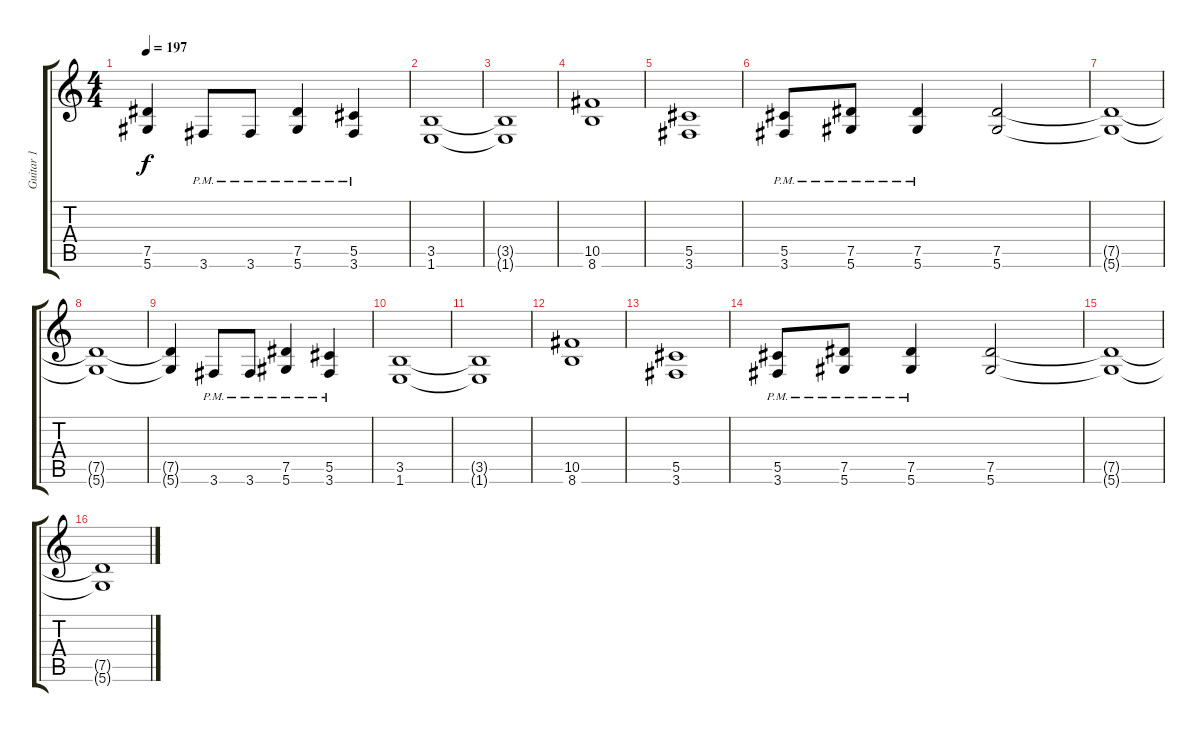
\track ("Guitar 1" "Guitar 1") {instrument acousticguitarsteel}
\staff {score tabs}
\tuning (Eb4 Bb3 Gb3 Db3 Ab2 Eb2) {hide}
\ts (4 4)
\tempo 197
\clef g2
\ks c
(7.5{t} 5.6{t}).4{dy f} 3.6{pm}.8 3.6{pm}.8 (7.5{pm} 5.6{pm}).4 (5.5{pm} 3.6{pm}).4 |
(3.5 1.6).1 |
(3.5{t} 1.6{t}).1 |
(10.5 8.6).1 |
(5.5 3.6).1 |
(5.5{pm} 3.6{pm}).8 (7.5{pm} 5.6{pm}).8 (7.5{pm} 5.6{pm}).4 (7.5 5.6).2 |
(7.5{t} 5.6{t}).1 |
(7.5{t} 5.6{t}).1 |
(7.5{t} 5.6{t}).4 3.6{pm}.8 3.6{pm}.8 (7.5{pm} 5.6{pm}).4 (5.5{pm} 3.6{pm}).4 |
(3.5 1.6).1 |
(3.5{t} 1.6{t}).1 |
(10.5 8.6).1 |
(5.5 3.6).1 |
(5.5{pm} 3.6{pm}).8 (7.5{pm} 5.6{pm}).8 (7.5{pm} 5.6{pm}).4 (7.5 5.6).2 |
(7.5{t} 5.6{t}).1 |
(7.5{t} 5.6{t}).1
